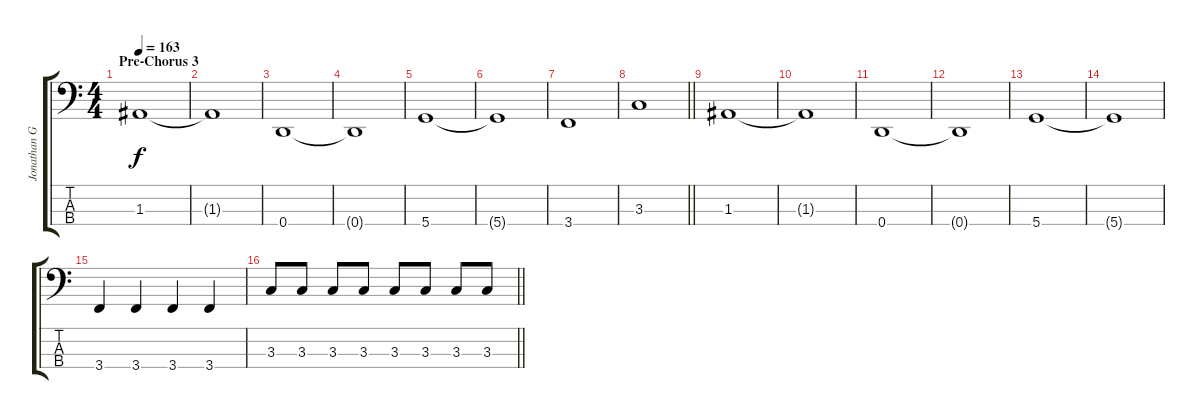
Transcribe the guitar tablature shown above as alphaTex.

\track ("Jonathan Gallant - Bass" "Jonathan G") {instrument electricbassfinger}
\staff {score tabs}
\tuning (G2 D2 A1 D1) {hide}
\ts (4 4)
\section ("" "Pre-Chorus 3")
\tempo 163
\clef f4
\ks c
1.3.1{dy f} |
1.3{t}.1 |
0.4.1 |
0.4{t}.1 |
5.4.1 |
5.4{t}.1 |
3.4.1 |
\barLineRight lightlight
3.3.1 |
1.3.1 |
1.3{t}.1 |
0.4.1 |
0.4{t}.1 |
5.4.1 |
5.4{t}.1 |
3.4.4 3.4.4 3.4.4 3.4.4 |
\barLineRight lightlight
3.3.8 3.3.8 3.3.8 3.3.8 3.3.8 3.3.8 3.3.8 3.3.8
